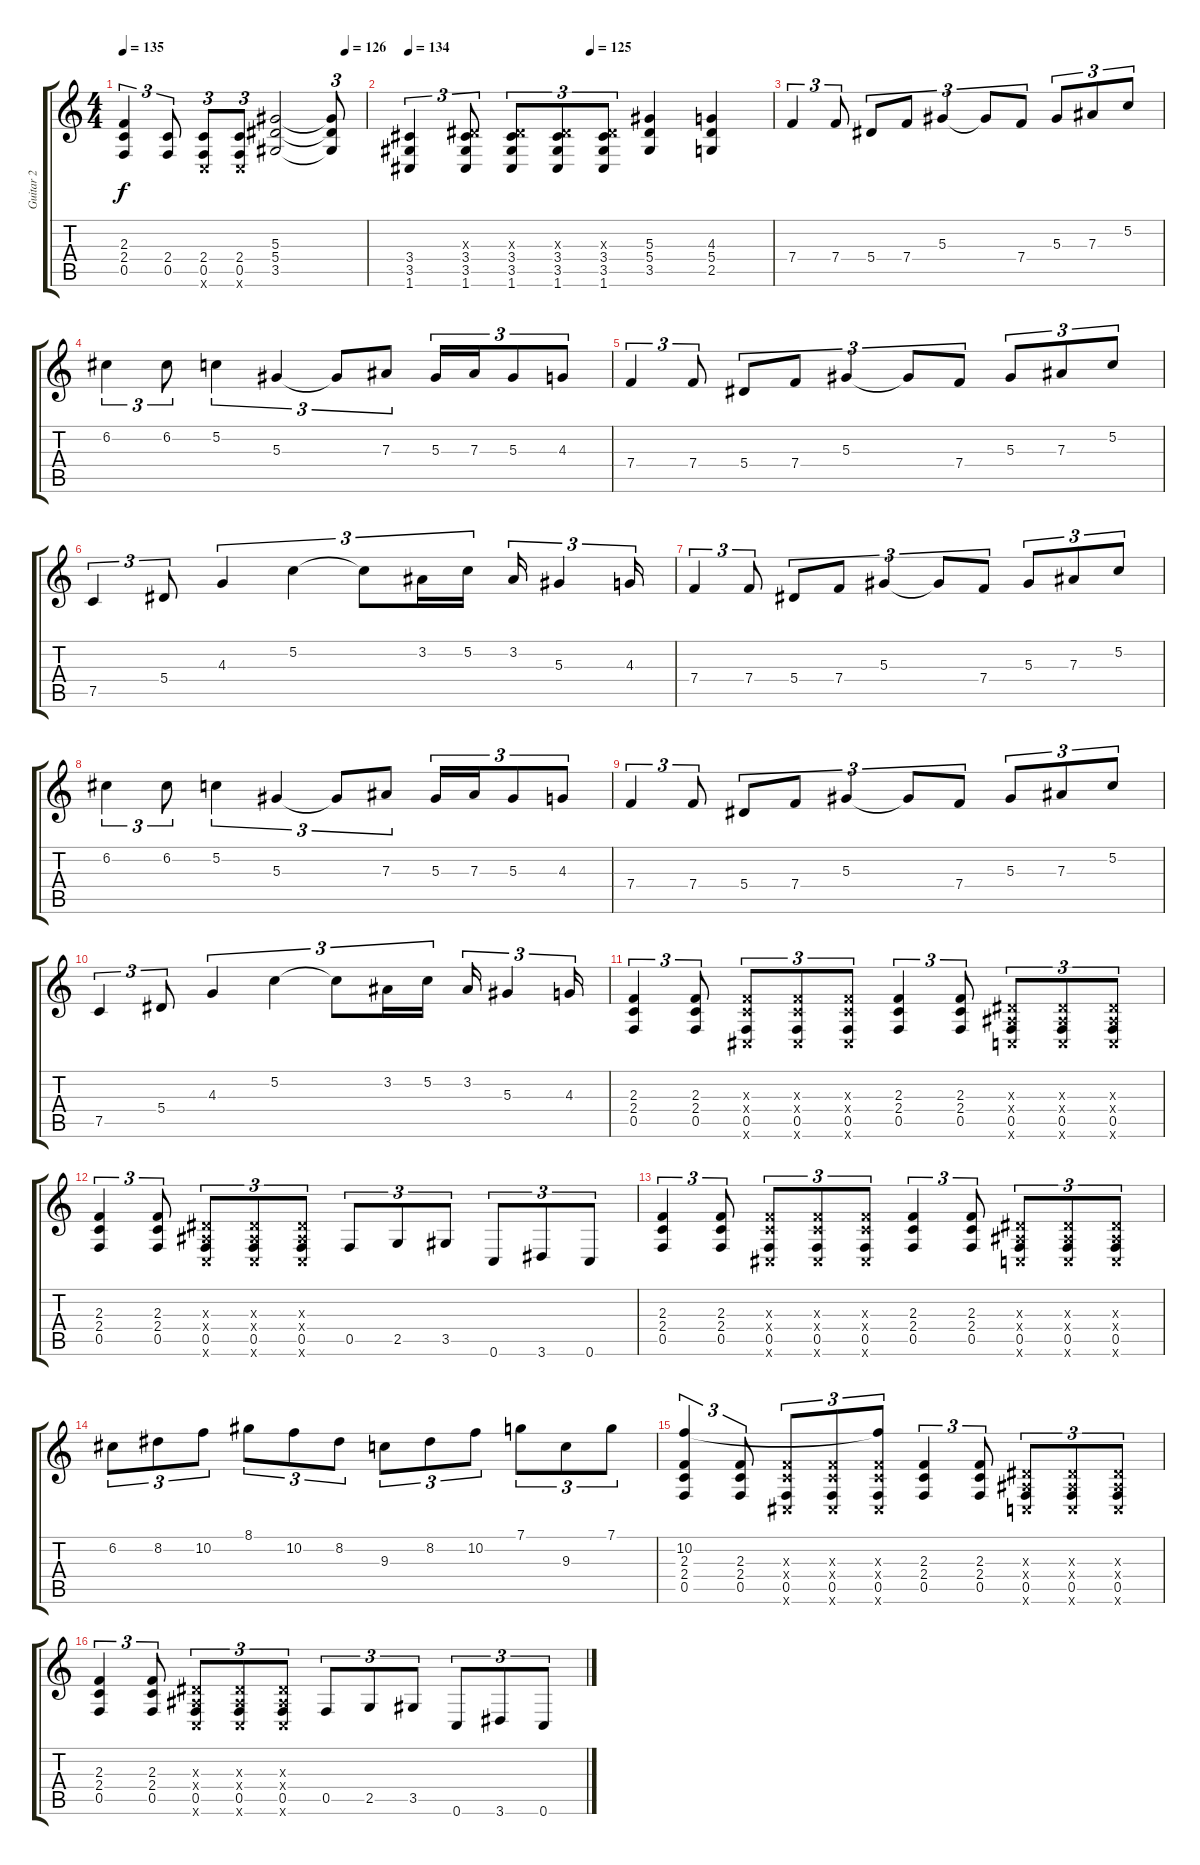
\track ("Guitar 2" "Guitar 2") {instrument distortionguitar}
\staff {score tabs}
\tuning (C4 G3 Eb3 Bb2 F2 C2) {hide}
\ts (4 4)
\tempo 135
\tempo (126 0.9166666666666666)
\tempo 135
\clef g2
\ks c
(2.3 2.4 0.5).4{tu (3 2) dy f instrument distortionguitar} (2.4 0.5).8{tu (3 2)} (2.4 0.5 0.6{x}).8{tu (3 2)} (2.4 0.5 0.6{x}).8{tu (3 2)} (5.3 5.4 3.5).2 (5.3{t} 5.4{t} 3.5{t}).8{tu (3 2)} |
\tempo 134
\tempo (125 0.5)
(3.4 3.5 1.6).4{tu (3 2)} (0.3{x} 3.4 3.5 1.6).8{tu (3 2)} (0.3{x} 3.4 3.5 1.6).8{tu (3 2)} (0.3{x} 3.4 3.5 1.6).8{tu (3 2)} (0.3{x} 3.4 3.5 1.6).8{tu (3 2)} (5.3 5.4 3.5).4 (4.3 5.4 2.5).4 |
7.4.4{tu (3 2)} 7.4.8{tu (3 2)} 5.4.8{tu (3 2)} 7.4.8{tu (3 2)} 5.3.4{tu (3 2)} 5.3{t}.8{tu (3 2)} 7.4.8{tu (3 2)} 5.3.8{tu (3 2)} 7.3.8{tu (3 2)} 5.2.8{tu (3 2)} |
6.2.4{tu (3 2)} 6.2.8{tu (3 2)} 5.2.4{tu (3 2)} 5.3.4{tu (3 2)} 5.3{t}.8{tu (3 2)} 7.3.8{tu (3 2)} 5.3.16{tu (3 2)} 7.3.16{tu (3 2)} 5.3.8{tu (3 2)} 4.3.8{tu (3 2)} |
7.4.4{tu (3 2)} 7.4.8{tu (3 2)} 5.4.8{tu (3 2)} 7.4.8{tu (3 2)} 5.3.4{tu (3 2)} 5.3{t}.8{tu (3 2)} 7.4.8{tu (3 2)} 5.3.8{tu (3 2)} 7.3.8{tu (3 2)} 5.2.8{tu (3 2)} |
7.5.4{tu (3 2)} 5.4.8{tu (3 2)} 4.3.4{tu (3 2)} 5.2.4{tu (3 2)} 5.2{t}.8{tu (3 2)} 3.2.16{tu (3 2)} 5.2.16{tu (3 2)} 3.2.16{tu (3 2)} 5.3.4{tu (3 2)} 4.3.16{tu (3 2)} |
7.4.4{tu (3 2)} 7.4.8{tu (3 2)} 5.4.8{tu (3 2)} 7.4.8{tu (3 2)} 5.3.4{tu (3 2)} 5.3{t}.8{tu (3 2)} 7.4.8{tu (3 2)} 5.3.8{tu (3 2)} 7.3.8{tu (3 2)} 5.2.8{tu (3 2)} |
6.2.4{tu (3 2)} 6.2.8{tu (3 2)} 5.2.4{tu (3 2)} 5.3.4{tu (3 2)} 5.3{t}.8{tu (3 2)} 7.3.8{tu (3 2)} 5.3.16{tu (3 2)} 7.3.16{tu (3 2)} 5.3.8{tu (3 2)} 4.3.8{tu (3 2)} |
7.4.4{tu (3 2)} 7.4.8{tu (3 2)} 5.4.8{tu (3 2)} 7.4.8{tu (3 2)} 5.3.4{tu (3 2)} 5.3{t}.8{tu (3 2)} 7.4.8{tu (3 2)} 5.3.8{tu (3 2)} 7.3.8{tu (3 2)} 5.2.8{tu (3 2)} |
7.5.4{tu (3 2)} 5.4.8{tu (3 2)} 4.3.4{tu (3 2)} 5.2.4{tu (3 2)} 5.2{t}.8{tu (3 2)} 3.2.16{tu (3 2)} 5.2.16{tu (3 2)} 3.2.16{tu (3 2)} 5.3.4{tu (3 2)} 4.3.16{tu (3 2)} |
(2.3 2.4 0.5).4{tu (3 2)} (2.3 2.4 0.5).8{tu (3 2)} (2.3{x} 2.4{x} 0.5 1.6{x}).8{tu (3 2)} (2.3{x} 2.4{x} 0.5 1.6{x}).8{tu (3 2)} (2.3{x} 2.4{x} 0.5 1.6{x}).8{tu (3 2)} (2.3 2.4 0.5).4{tu (3 2)} (2.3 2.4 0.5).8{tu (3 2)} (0.3{x} 0.4{x} 0.5 0.6{x}).8{tu (3 2)} (0.3{x} 0.4{x} 0.5 0.6{x}).8{tu (3 2)} (0.3{x} 0.4{x} 0.5 0.6{x}).8{tu (3 2)} |
(2.3 2.4 0.5).4{tu (3 2)} (2.3 2.4 0.5).8{tu (3 2)} (0.3{x} 0.4{x} 0.5 0.6{x}).8{tu (3 2)} (0.3{x} 0.4{x} 0.5 0.6{x}).8{tu (3 2)} (0.3{x} 0.4{x} 0.5 0.6{x}).8{tu (3 2)} 0.5.8{tu (3 2)} 2.5.8{tu (3 2)} 3.5.8{tu (3 2)} 0.6.8{tu (3 2)} 3.6.8{tu (3 2)} 0.6.8{tu (3 2)} |
(2.3 2.4 0.5).4{tu (3 2)} (2.3 2.4 0.5).8{tu (3 2)} (2.3{x} 2.4{x} 0.5 1.6{x}).8{tu (3 2)} (2.3{x} 2.4{x} 0.5 1.6{x}).8{tu (3 2)} (2.3{x} 2.4{x} 0.5 1.6{x}).8{tu (3 2)} (2.3 2.4 0.5).4{tu (3 2)} (2.3 2.4 0.5).8{tu (3 2)} (0.3{x} 0.4{x} 0.5 0.6{x}).8{tu (3 2)} (0.3{x} 0.4{x} 0.5 0.6{x}).8{tu (3 2)} (0.3{x} 0.4{x} 0.5 0.6{x}).8{tu (3 2)} |
6.2.8{tu (3 2)} 8.2.8{tu (3 2)} 10.2.8{tu (3 2)} 8.1.8{tu (3 2)} 10.2.8{tu (3 2)} 8.2.8{tu (3 2)} 9.3.8{tu (3 2)} 8.2.8{tu (3 2)} 10.2.8{tu (3 2)} 7.1.8{tu (3 2)} 9.3.8{tu (3 2)} 7.1.8{tu (3 2)} |
(10.2 2.3 2.4 0.5).4{tu (3 2)} (2.3 2.4 0.5).8{tu (3 2)} (2.3{x} 2.4{x} 0.5 1.6{x}).8{tu (3 2)} (2.3{x} 2.4{x} 0.5 1.6{x}).8{tu (3 2)} (10.2{t} 2.3{x} 2.4{x} 0.5 1.6{x}).8{tu (3 2)} (2.3 2.4 0.5).4{tu (3 2)} (2.3 2.4 0.5).8{tu (3 2)} (0.3{x} 0.4{x} 0.5 0.6{x}).8{tu (3 2)} (0.3{x} 0.4{x} 0.5 0.6{x}).8{tu (3 2)} (0.3{x} 0.4{x} 0.5 0.6{x}).8{tu (3 2)} |
(2.3 2.4 0.5).4{tu (3 2)} (2.3 2.4 0.5).8{tu (3 2)} (0.3{x} 0.4{x} 0.5 0.6{x}).8{tu (3 2)} (0.3{x} 0.4{x} 0.5 0.6{x}).8{tu (3 2)} (0.3{x} 0.4{x} 0.5 0.6{x}).8{tu (3 2)} 0.5.8{tu (3 2)} 2.5.8{tu (3 2)} 3.5.8{tu (3 2)} 0.6.8{tu (3 2)} 3.6.8{tu (3 2)} 0.6.8{tu (3 2)}
